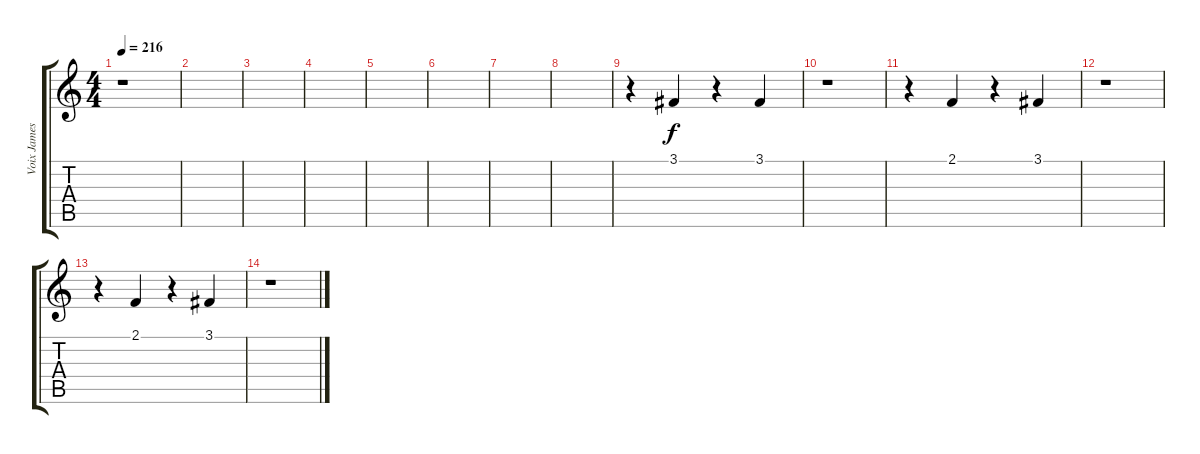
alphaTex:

\track ("Voix James" "Voix James") {instrument lead6voice}
\staff {score tabs}
\tuning (Eb4 Bb3 Gb3 Db3 Ab2 Eb2) {hide}
\ts (4 4)
\tempo 216
\clef g2
\ks c
r.1{dy f} |
|
|
|
|
|
|
|
r.4 3.1.4 r.4 3.1.4 |
r.1 |
r.4 2.1.4 r.4 3.1.4 |
r.1 |
r.4 2.1.4 r.4 3.1.4 |
r.1
